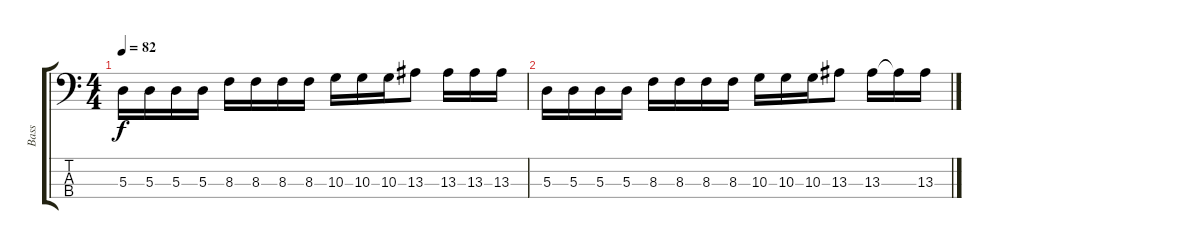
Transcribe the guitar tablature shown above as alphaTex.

\track ("Bass" "Bass") {instrument electricbassfinger}
\staff {score tabs}
\tuning (G2 D2 A1 E1) {hide}
\ts (4 4)
\tempo 82
\clef f4
\ks c
5.3.16{dy f} 5.3.16 5.3.16 5.3.16 8.3.16 8.3.16 8.3.16 8.3.16 10.3.16 10.3.16 10.3.16 13.3.8 13.3.16 13.3.16 13.3.16 |
5.3.16 5.3.16 5.3.16 5.3.16 8.3.16 8.3.16 8.3.16 8.3.16 10.3.16 10.3.16 10.3.16 13.3.8 13.3.16 13.3{t}.16 13.3.16
